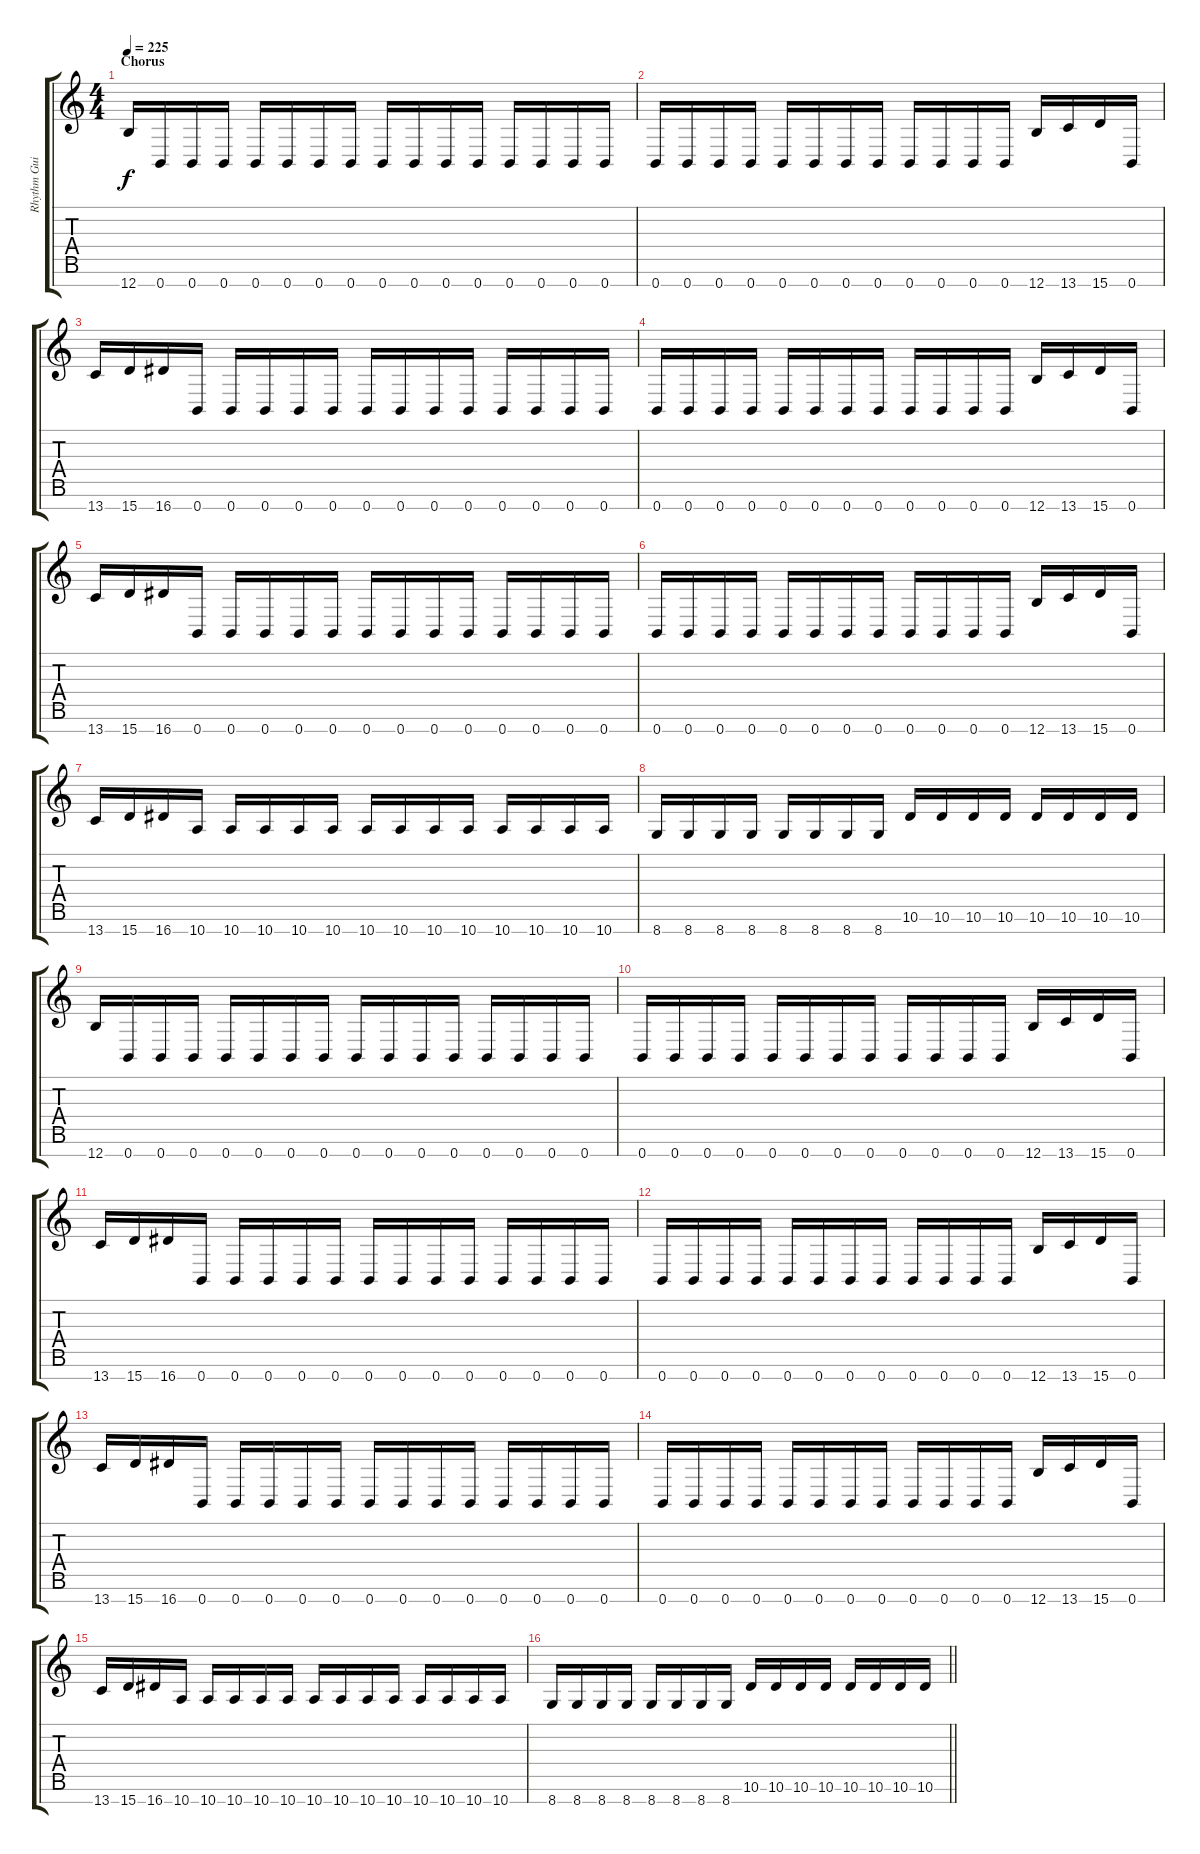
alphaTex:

\track ("Rhythm Guitar 1" "Rhythm Gui") {instrument distortionguitar}
\staff {score tabs}
\tuning (E4 B3 G3 D3 A2 E2 B1) {hide}
\ts (4 4)
\section ("" "Chorus")
\tempo 225
\clef g2
\ks c
12.7.16{dy f} 0.7.16 0.7.16 0.7.16 0.7.16 0.7.16 0.7.16 0.7.16 0.7.16 0.7.16 0.7.16 0.7.16 0.7.16 0.7.16 0.7.16 0.7.16 |
0.7.16 0.7.16 0.7.16 0.7.16 0.7.16 0.7.16 0.7.16 0.7.16 0.7.16 0.7.16 0.7.16 0.7.16 12.7.16 13.7.16 15.7.16 0.7.16 |
13.7.16 15.7.16 16.7.16 0.7.16 0.7.16 0.7.16 0.7.16 0.7.16 0.7.16 0.7.16 0.7.16 0.7.16 0.7.16 0.7.16 0.7.16 0.7.16 |
0.7.16 0.7.16 0.7.16 0.7.16 0.7.16 0.7.16 0.7.16 0.7.16 0.7.16 0.7.16 0.7.16 0.7.16 12.7.16 13.7.16 15.7.16 0.7.16 |
13.7.16 15.7.16 16.7.16 0.7.16 0.7.16 0.7.16 0.7.16 0.7.16 0.7.16 0.7.16 0.7.16 0.7.16 0.7.16 0.7.16 0.7.16 0.7.16 |
0.7.16 0.7.16 0.7.16 0.7.16 0.7.16 0.7.16 0.7.16 0.7.16 0.7.16 0.7.16 0.7.16 0.7.16 12.7.16 13.7.16 15.7.16 0.7.16 |
13.7.16 15.7.16 16.7.16 10.7.16 10.7.16 10.7.16 10.7.16 10.7.16 10.7.16 10.7.16 10.7.16 10.7.16 10.7.16 10.7.16 10.7.16 10.7.16 |
8.7.16 8.7.16 8.7.16 8.7.16 8.7.16 8.7.16 8.7.16 8.7.16 10.6.16 10.6.16 10.6.16 10.6.16 10.6.16 10.6.16 10.6.16 10.6.16 |
12.7.16 0.7.16 0.7.16 0.7.16 0.7.16 0.7.16 0.7.16 0.7.16 0.7.16 0.7.16 0.7.16 0.7.16 0.7.16 0.7.16 0.7.16 0.7.16 |
0.7.16 0.7.16 0.7.16 0.7.16 0.7.16 0.7.16 0.7.16 0.7.16 0.7.16 0.7.16 0.7.16 0.7.16 12.7.16 13.7.16 15.7.16 0.7.16 |
13.7.16 15.7.16 16.7.16 0.7.16 0.7.16 0.7.16 0.7.16 0.7.16 0.7.16 0.7.16 0.7.16 0.7.16 0.7.16 0.7.16 0.7.16 0.7.16 |
0.7.16 0.7.16 0.7.16 0.7.16 0.7.16 0.7.16 0.7.16 0.7.16 0.7.16 0.7.16 0.7.16 0.7.16 12.7.16 13.7.16 15.7.16 0.7.16 |
13.7.16 15.7.16 16.7.16 0.7.16 0.7.16 0.7.16 0.7.16 0.7.16 0.7.16 0.7.16 0.7.16 0.7.16 0.7.16 0.7.16 0.7.16 0.7.16 |
0.7.16 0.7.16 0.7.16 0.7.16 0.7.16 0.7.16 0.7.16 0.7.16 0.7.16 0.7.16 0.7.16 0.7.16 12.7.16 13.7.16 15.7.16 0.7.16 |
13.7.16 15.7.16 16.7.16 10.7.16 10.7.16 10.7.16 10.7.16 10.7.16 10.7.16 10.7.16 10.7.16 10.7.16 10.7.16 10.7.16 10.7.16 10.7.16 |
\barLineRight lightlight
8.7.16 8.7.16 8.7.16 8.7.16 8.7.16 8.7.16 8.7.16 8.7.16 10.6.16 10.6.16 10.6.16 10.6.16 10.6.16 10.6.16 10.6.16 10.6.16
